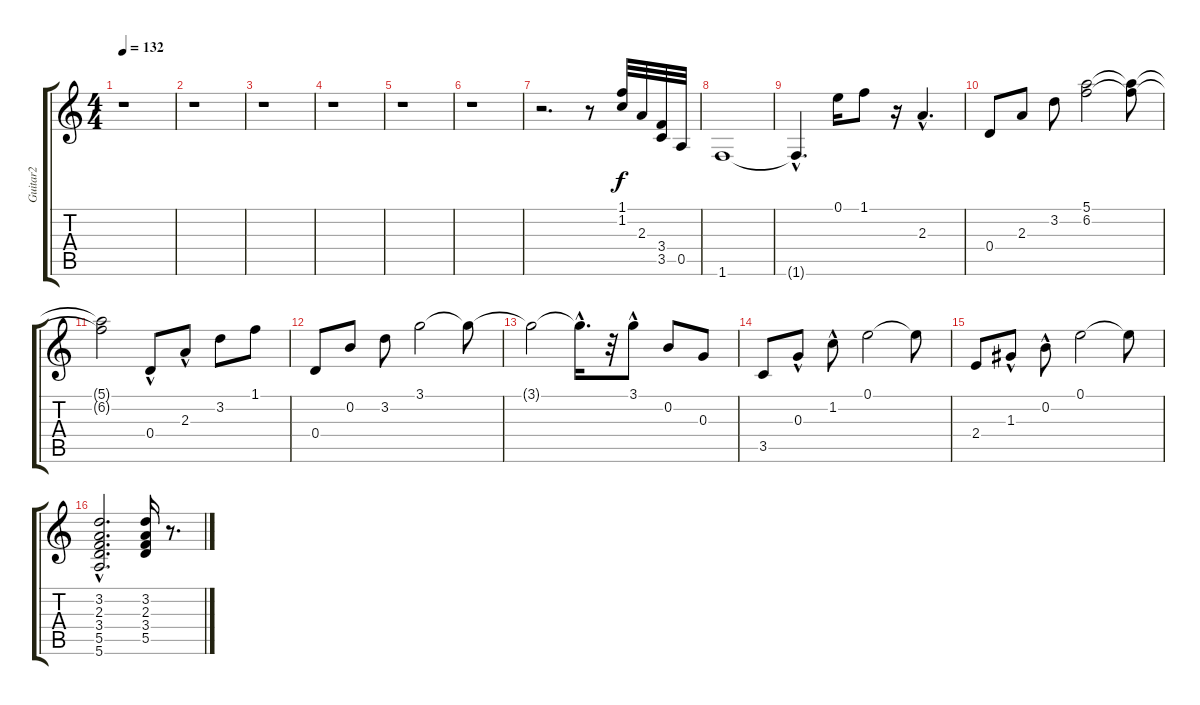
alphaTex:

\track ("Guitar2" "Guitar2") {instrument distortionguitar}
\staff {score tabs}
\tuning (E4 B3 G3 D3 A2 E2) {hide}
\ts (4 4)
\tempo 132
\clef g2
\ks c
r.1{dy f} |
r.1 |
r.1 |
r.1 |
r.1 |
r.1 |
r.2{d} r.8 (1.1 1.2).32{volume 7} 2.3.32 (3.4 3.5).32 0.5.32{volume 7} |
1.6.1{volume 7} |
1.6{hac t}.4{d} 0.1.16{volume 6} 1.1.8 r.16 2.3{hac}.4{d volume 6} |
0.4.8{volume 6} 2.3.8{volume 7} 3.2.8{volume 7} (5.1 6.2).2{volume 7} (5.1{t} 6.2{t}).8 |
(5.1{t} 6.2{t}).2 0.4{hac}.8{volume 6} 2.3{hac}.8{volume 7} 3.2.8{volume 7} 1.1.8{volume 6} |
0.4.8{volume 7} 0.2.8{volume 8} 3.2.8{volume 7} 3.1.2{volume 8} 3.1{t}.8 |
3.1{t}.2 3.1{hac t}.16{d} r.32 3.1{hac}.8{volume 8} 0.2.8{volume 7} 0.3.8{volume 8} |
3.5.8{volume 8} 0.3{hac}.8{volume 8} 1.2{hac}.8{volume 7} 0.1.2{volume 7} 0.1{t}.8 |
2.4.8{volume 7} 1.3{hac}.8{volume 8} 0.2{hac}.8{volume 7} 0.1.2{volume 7} 0.1{t}.8 |
(3.2{hac} 2.3{hac} 3.4{hac} 5.5{hac} 5.6{hac}).2{d volume 5} (3.2 2.3 3.4 5.5).16{volume 5} r.8{d}
